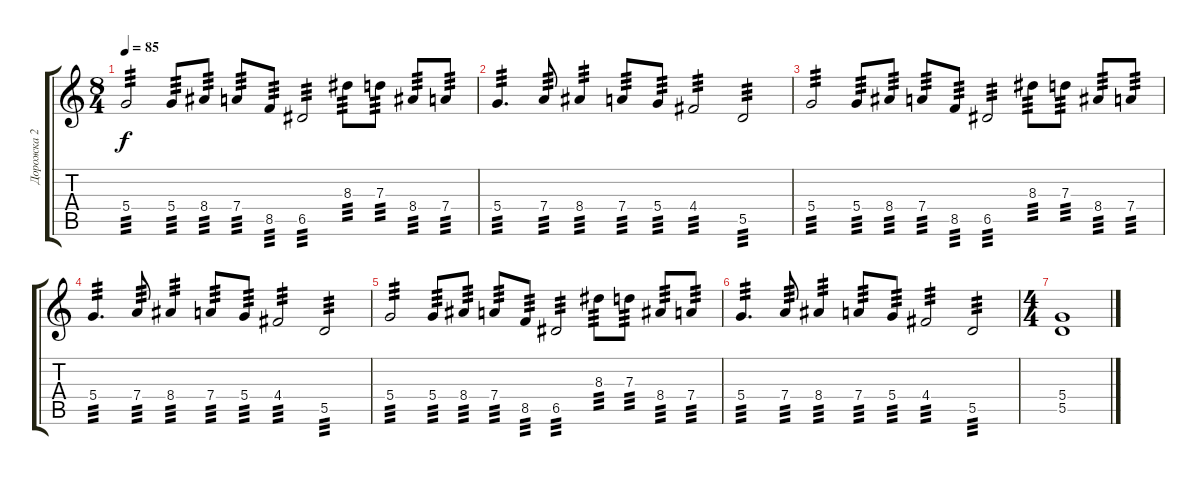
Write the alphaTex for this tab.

\track ("Дорожка 2" "Дорожка 2") {instrument distortionguitar}
\staff {score tabs}
\tuning (E4 B3 G3 D3 A2 E2) {hide}
\ts (8 4)
\tempo 85
\clef g2
\ks c
5.4.2{tp 3 dy f} 5.4.8{tp 3} 8.4.8{tp 3} 7.4.8{tp 3} 8.5.8{tp 3} 6.5.2{tp 3} 8.3.8{tp 3} 7.3.8{tp 3} 8.4.8{tp 3} 7.4.8{tp 3} |
5.4.4{d tp 3} 7.4.8{tp 3} 8.4.4{tp 3} 7.4.8{tp 3} 5.4.8{tp 3} 4.4.2{tp 3} 5.5.2{tp 3} |
5.4.2{tp 3} 5.4.8{tp 3} 8.4.8{tp 3} 7.4.8{tp 3} 8.5.8{tp 3} 6.5.2{tp 3} 8.3.8{tp 3} 7.3.8{tp 3} 8.4.8{tp 3} 7.4.8{tp 3} |
5.4.4{d tp 3} 7.4.8{tp 3} 8.4.4{tp 3} 7.4.8{tp 3} 5.4.8{tp 3} 4.4.2{tp 3} 5.5.2{tp 3} |
5.4.2{tp 3} 5.4.8{tp 3} 8.4.8{tp 3} 7.4.8{tp 3} 8.5.8{tp 3} 6.5.2{tp 3} 8.3.8{tp 3} 7.3.8{tp 3} 8.4.8{tp 3} 7.4.8{tp 3} |
5.4.4{d tp 3} 7.4.8{tp 3} 8.4.4{tp 3} 7.4.8{tp 3} 5.4.8{tp 3} 4.4.2{tp 3} 5.5.2{tp 3} |
\ts (4 4)
(5.4 5.5).1
